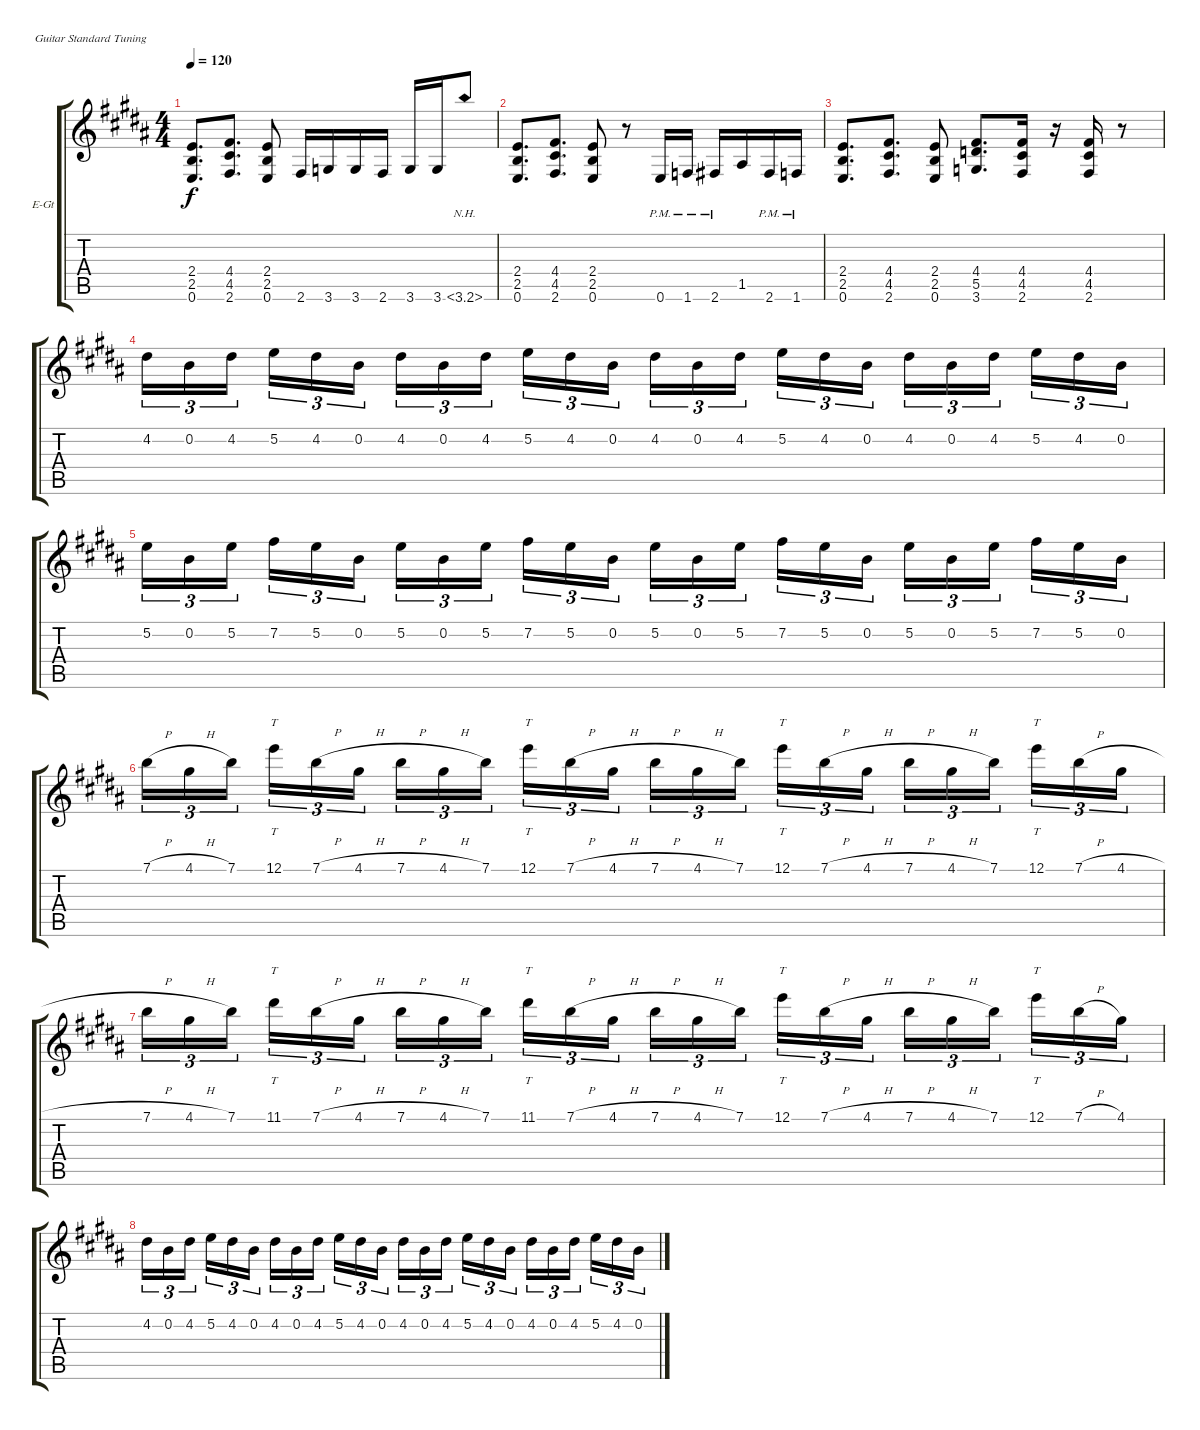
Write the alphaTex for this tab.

\bracketExtendMode groupsimilarinstruments
\firstSystemTrackNameOrientation horizontal
\otherSystemsTrackNameOrientation horizontal
\track ("Nay Windhead" "E-Gt") {instrument overdrivenguitar}
\staff {score tabs}
\tuning (E4 B3 G3 D3 A2 E2)
\ts (4 4)
\tempo 120
\clef g2
\ks g#minor
(2.4{acc forcenatural} 2.5{acc forcenatural} 0.6{acc forcenatural}).8{d dy f} (4.4{acc #} 4.5{acc #} 2.6{acc #}).8{d} (2.4{acc forcenatural} 2.5{acc forcenatural} 0.6{acc forcenatural}).8 2.6{acc #}.16 3.6{acc forcenatural}.16 3.6{acc forcenatural}.16 2.6{acc #}.16 3.6{acc forcenatural}.16 3.6{acc forcenatural}.16 3.6{nh acc forcenatural}.8 |
(2.4{acc forcenatural} 2.5{acc forcenatural} 0.6{acc forcenatural}).8{d} (4.4{acc #} 4.5{acc #} 2.6{acc #}).8{d} (2.4{acc forcenatural} 2.5{acc forcenatural} 0.6{acc forcenatural}).8 r.8 0.6{pm acc forcenatural}.16 1.6{pm acc forcenatural}.16 2.6{pm acc #}.16 1.5{acc #}.16 2.6{pm acc #}.16 1.6{pm acc forcenatural}.16 |
(2.4{acc forcenatural} 2.5{acc forcenatural} 0.6{acc forcenatural}).8{d} (4.4{acc #} 4.5{acc #} 2.6{acc #}).8{d} (2.4{acc forcenatural} 2.5{acc forcenatural} 0.6{acc forcenatural}).8 (4.4{acc #} 5.5{acc forcenatural} 3.6{acc forcenatural}).8{d} (4.4{acc #} 4.5{acc #} 2.6{acc #}).16 r.16 (4.4{acc #} 4.5{acc #} 2.6{acc #}).16 r.8 |
4.2{acc #}.16{tu (3 2)} 0.2{acc forcenatural}.16{tu (3 2)} 4.2{acc #}.16{tu (3 2)} 5.2{acc forcenatural}.16{tu (3 2)} 4.2{acc #}.16{tu (3 2)} 0.2{acc forcenatural}.16{tu (3 2)} 4.2{acc #}.16{tu (3 2)} 0.2{acc forcenatural}.16{tu (3 2)} 4.2{acc #}.16{tu (3 2)} 5.2{acc forcenatural}.16{tu (3 2)} 4.2{acc #}.16{tu (3 2)} 0.2{acc forcenatural}.16{tu (3 2)} 4.2{acc #}.16{tu (3 2)} 0.2{acc forcenatural}.16{tu (3 2)} 4.2{acc #}.16{tu (3 2)} 5.2{acc forcenatural}.16{tu (3 2)} 4.2{acc #}.16{tu (3 2)} 0.2{acc forcenatural}.16{tu (3 2)} 4.2{acc #}.16{tu (3 2)} 0.2{acc forcenatural}.16{tu (3 2)} 4.2{acc #}.16{tu (3 2)} 5.2{acc forcenatural}.16{tu (3 2)} 4.2{acc #}.16{tu (3 2)} 0.2{acc forcenatural}.16{tu (3 2)} |
5.2{acc forcenatural}.16{tu (3 2)} 0.2{acc forcenatural}.16{tu (3 2)} 5.2{acc forcenatural}.16{tu (3 2)} 7.2{acc #}.16{tu (3 2)} 5.2{acc forcenatural}.16{tu (3 2)} 0.2{acc forcenatural}.16{tu (3 2)} 5.2{acc forcenatural}.16{tu (3 2)} 0.2{acc forcenatural}.16{tu (3 2)} 5.2{acc forcenatural}.16{tu (3 2)} 7.2{acc #}.16{tu (3 2)} 5.2{acc forcenatural}.16{tu (3 2)} 0.2{acc forcenatural}.16{tu (3 2)} 5.2{acc forcenatural}.16{tu (3 2)} 0.2{acc forcenatural}.16{tu (3 2)} 5.2{acc forcenatural}.16{tu (3 2)} 7.2{acc #}.16{tu (3 2)} 5.2{acc forcenatural}.16{tu (3 2)} 0.2{acc forcenatural}.16{tu (3 2)} 5.2{acc forcenatural}.16{tu (3 2)} 0.2{acc forcenatural}.16{tu (3 2)} 5.2{acc forcenatural}.16{tu (3 2)} 7.2{acc #}.16{tu (3 2)} 5.2{acc forcenatural}.16{tu (3 2)} 0.2{acc forcenatural}.16{tu (3 2)} |
7.1{h acc forcenatural}.16{tu (3 2)} 4.1{h acc #}.16{tu (3 2)} 7.1{acc forcenatural}.16{tu (3 2)} 12.1{acc forcenatural}.16{tt tu (3 2)} 7.1{h acc forcenatural}.16{tu (3 2)} 4.1{h acc #}.16{tu (3 2)} 7.1{h acc forcenatural}.16{tu (3 2)} 4.1{h acc #}.16{tu (3 2)} 7.1{acc forcenatural}.16{tu (3 2)} 12.1{acc forcenatural}.16{tt tu (3 2)} 7.1{h acc forcenatural}.16{tu (3 2)} 4.1{h acc #}.16{tu (3 2)} 7.1{h acc forcenatural}.16{tu (3 2)} 4.1{h acc #}.16{tu (3 2)} 7.1{acc forcenatural}.16{tu (3 2)} 12.1{acc forcenatural}.16{tt tu (3 2)} 7.1{h acc forcenatural}.16{tu (3 2)} 4.1{h acc #}.16{tu (3 2)} 7.1{h acc forcenatural}.16{tu (3 2)} 4.1{h acc #}.16{tu (3 2)} 7.1{acc forcenatural}.16{tu (3 2)} 12.1{acc forcenatural}.16{tt tu (3 2)} 7.1{h acc forcenatural}.16{tu (3 2)} 4.1{h acc #}.16{tu (3 2)} |
7.1{h acc forcenatural}.16{tu (3 2)} 4.1{h acc #}.16{tu (3 2)} 7.1{acc forcenatural}.16{tu (3 2)} 11.1{acc #}.16{tt tu (3 2)} 7.1{h acc forcenatural}.16{tu (3 2)} 4.1{h acc #}.16{tu (3 2)} 7.1{h acc forcenatural}.16{tu (3 2)} 4.1{h acc #}.16{tu (3 2)} 7.1{acc forcenatural}.16{tu (3 2)} 11.1{acc #}.16{tt tu (3 2)} 7.1{h acc forcenatural}.16{tu (3 2)} 4.1{h acc #}.16{tu (3 2)} 7.1{h acc forcenatural}.16{tu (3 2)} 4.1{h acc #}.16{tu (3 2)} 7.1{acc forcenatural}.16{tu (3 2)} 12.1{acc forcenatural}.16{tt tu (3 2)} 7.1{h acc forcenatural}.16{tu (3 2)} 4.1{h acc #}.16{tu (3 2)} 7.1{h acc forcenatural}.16{tu (3 2)} 4.1{h acc #}.16{tu (3 2)} 7.1{acc forcenatural}.16{tu (3 2)} 12.1{acc forcenatural}.16{tt tu (3 2)} 7.1{h acc forcenatural}.16{tu (3 2)} 4.1{acc #}.16{tu (3 2)} |
4.2{acc #}.16{tu (3 2)} 0.2{acc forcenatural}.16{tu (3 2)} 4.2{acc #}.16{tu (3 2)} 5.2{acc forcenatural}.16{tu (3 2)} 4.2{acc #}.16{tu (3 2)} 0.2{acc forcenatural}.16{tu (3 2)} 4.2{acc #}.16{tu (3 2)} 0.2{acc forcenatural}.16{tu (3 2)} 4.2{acc #}.16{tu (3 2)} 5.2{acc forcenatural}.16{tu (3 2)} 4.2{acc #}.16{tu (3 2)} 0.2{acc forcenatural}.16{tu (3 2)} 4.2{acc #}.16{tu (3 2)} 0.2{acc forcenatural}.16{tu (3 2)} 4.2{acc #}.16{tu (3 2)} 5.2{acc forcenatural}.16{tu (3 2)} 4.2{acc #}.16{tu (3 2)} 0.2{acc forcenatural}.16{tu (3 2)} 4.2{acc #}.16{tu (3 2)} 0.2{acc forcenatural}.16{tu (3 2)} 4.2{acc #}.16{tu (3 2)} 5.2{acc forcenatural}.16{tu (3 2)} 4.2{acc #}.16{tu (3 2)} 0.2{acc forcenatural}.16{tu (3 2)}
